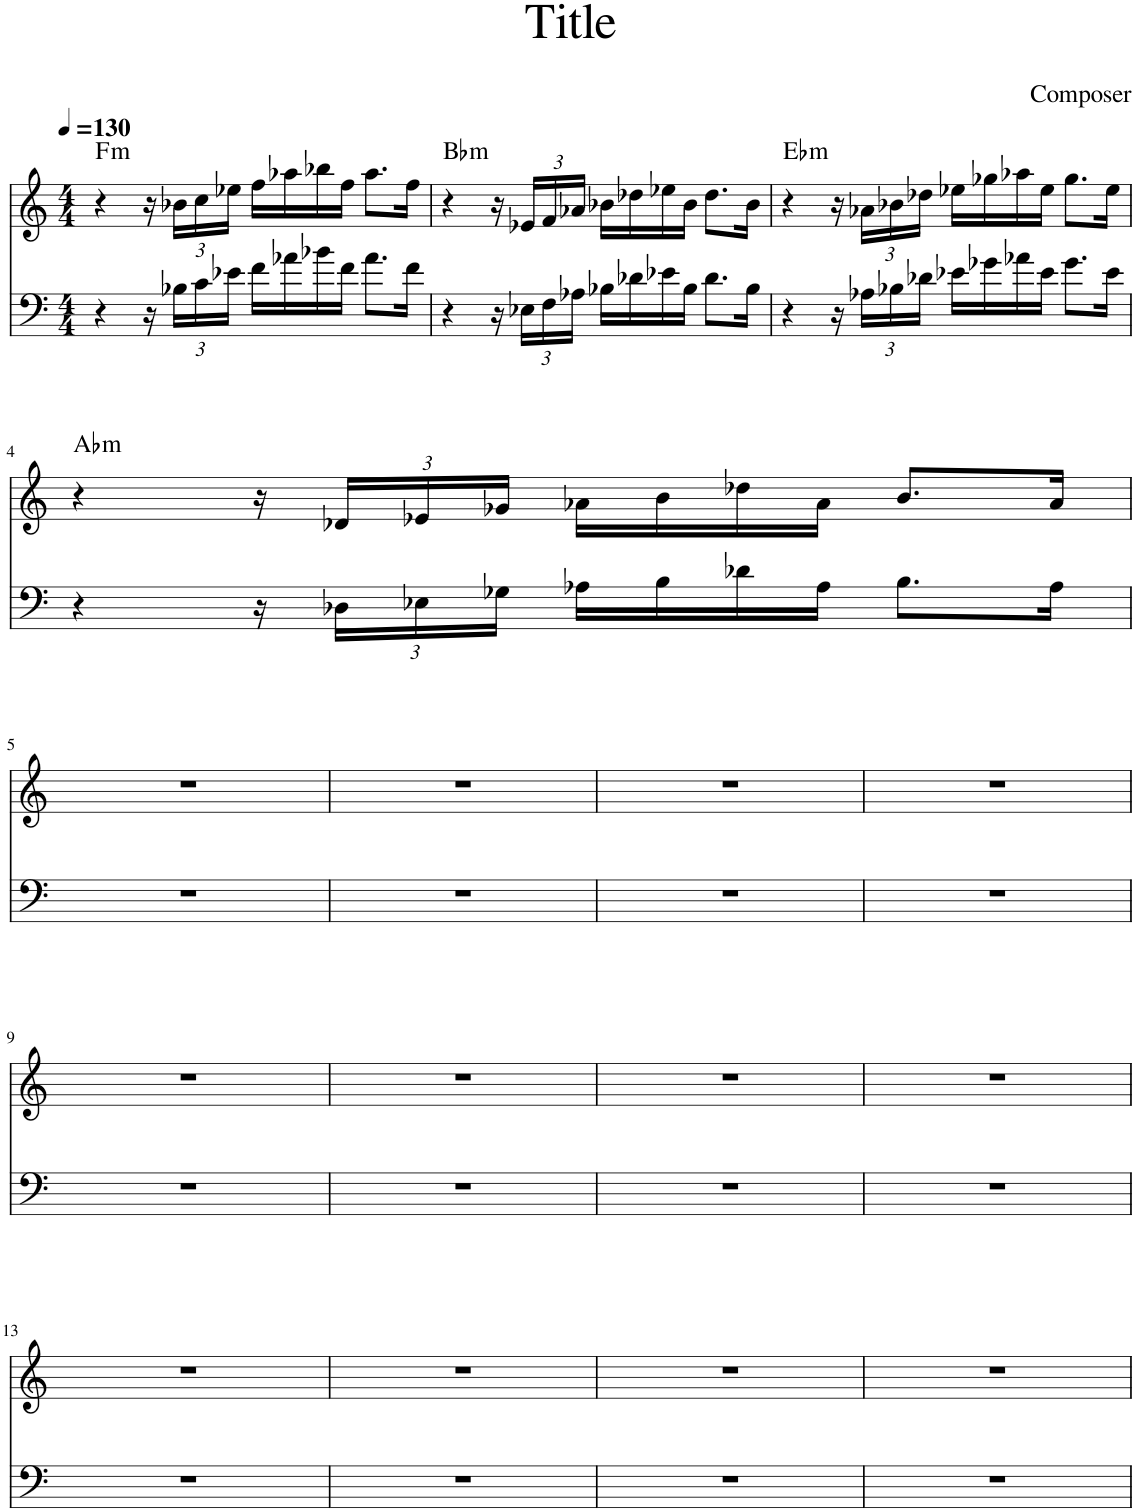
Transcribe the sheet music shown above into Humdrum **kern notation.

**kern	**kern	**harte
*part1	*part1	*part1
*staff2	*staff1	*
*I"Piano	*	*
*I'Pno.	*	*
*clefF4	*clefG2	*
*k[]	*k[]	*
*M4/4	*M4/4	*
*MM130	*MM130	*
=1	=1	=1
!	!	!LO:H:kt=m
4r	4r	F:min
16r	16r	.
16B-X\LL	16b-X\LL	.
16c\	16cc\	.
16e-X\JJ	16ee-X\JJ	.
16f\LL	16ff\LL	.
16a-X\	16aa-X\	.
16b-X\	16bb-X\	.
16f\JJ	16ff\JJ	.
8.a-\L	8.aa-\L	.
16f\Jk	16ff\Jk	.
=2	=2	=2
!	!	!LO:H:kt=m
4r	4r	Bb:min
16r	16r	.
16E-X\LL	16e-X/LL	.
16F\	16f/	.
16A-X\JJ	16a-X/JJ	.
16B-X\LL	16b-X\LL	.
16d-X\	16dd-X\	.
16e-X\	16ee-X\	.
16B-\JJ	16b-\JJ	.
8.d-\L	8.dd-\L	.
16B-\Jk	16b-\Jk	.
=3	=3	=3
!	!	!LO:H:kt=m
4r	4r	Eb:min
16r	16r	.
16A-X\LL	16a-X\LL	.
16B-X\	16b-X\	.
16d-X\JJ	16dd-X\JJ	.
16e-X\LL	16ee-X\LL	.
16g-X\	16gg-X\	.
16a-X\	16aa-X\	.
16e-\JJ	16ee-\JJ	.
8.g-\L	8.gg-\L	.
16e-\Jk	16ee-\Jk	.
!!LO:LB:g=z
=4	=4	=4
!	!	!LO:H:kt=m
4r	4r	Ab:min
16r	16r	.
16D-X\LL	16d-X/LL	.
16E-X\	16e-X/	.
16G-X\JJ	16g-X/JJ	.
16A-X\LL	16a-X\LL	.
16B\	16b\	.
16d-X\	16dd-X\	.
16A-\JJ	16a-\JJ	.
8.B\L	8.b/L	.
16A-\Jk	16a-/Jk	.
!!LO:LB:g=z
=5	=5	=5
1r	1r	.
=6	=6	=6
1r	1r	.
=7	=7	=7
1r	1r	.
=8	=8	=8
1r	1r	.
!!LO:LB:g=z
=9	=9	=9
1r	1r	.
=10	=10	=10
1r	1r	.
=11	=11	=11
1r	1r	.
=12	=12	=12
1r	1r	.
!!LO:LB:g=z
=13	=13	=13
1r	1r	.
=14	=14	=14
1r	1r	.
=15	=15	=15
1r	1r	.
=16	=16	=16
1r	1r	.
=	=	=
*-	*-	*-
